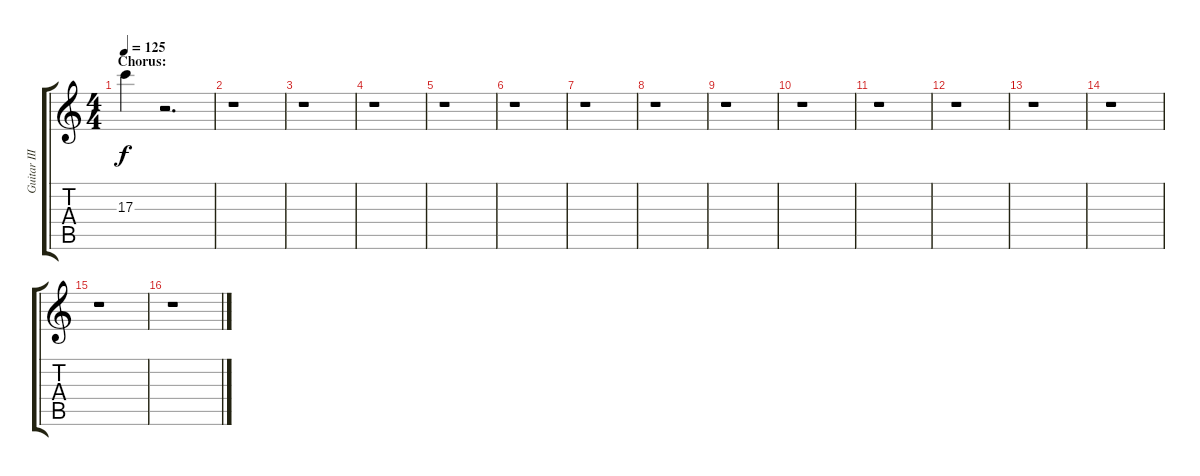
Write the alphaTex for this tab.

\track ("Guitar III" "Guitar III") {instrument distortionguitar}
\staff {score tabs}
\tuning (E4 B3 G3 D3 A2 E2) {hide}
\ts (4 4)
\section ("" "Chorus:")
\tempo 125
\clef g2
\ks c
17.3{t}.4{dy f} r.2{d} |
r.1 |
r.1 |
r.1 |
r.1 |
r.1 |
r.1 |
r.1 |
r.1 |
r.1 |
r.1 |
r.1 |
r.1 |
r.1 |
r.1 |
r.1
